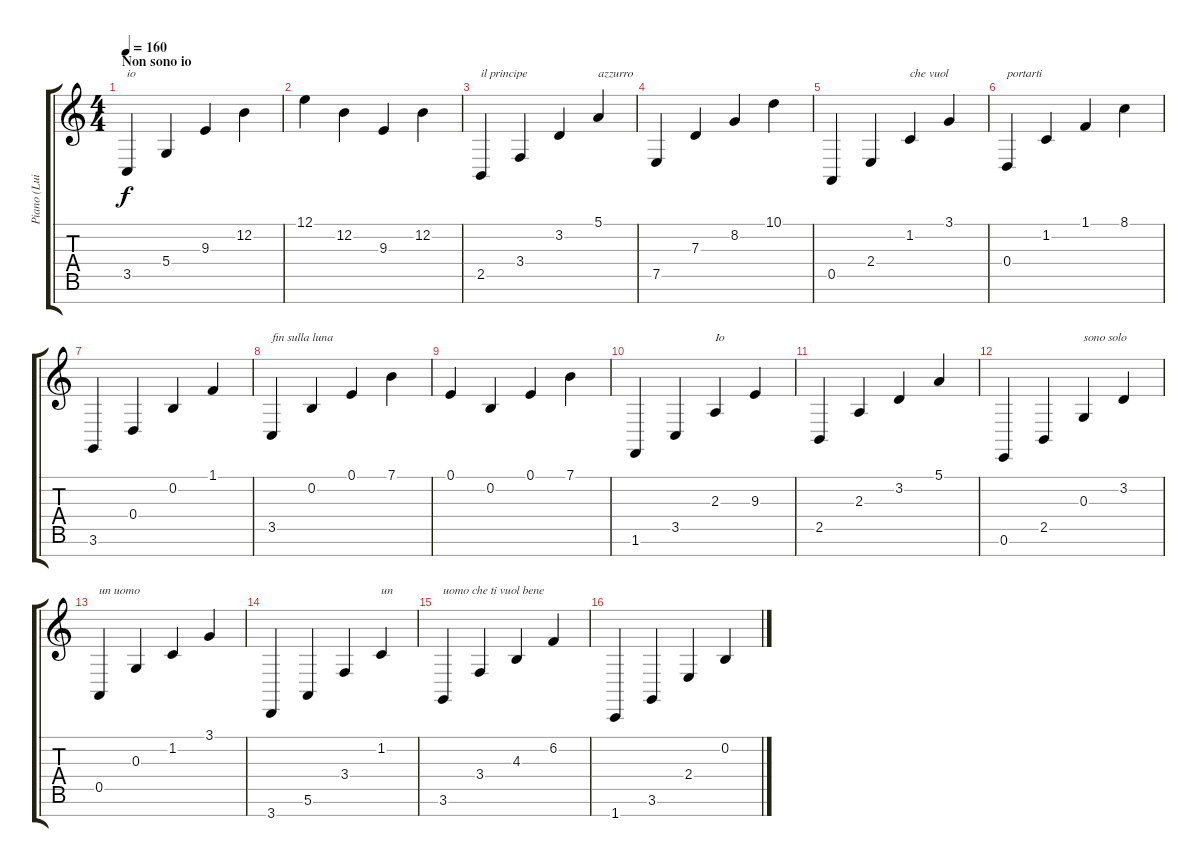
\track ("Piano (Luigi Tenco)" "Piano (Lui") {instrument acousticgrandpiano}
\staff {score tabs}
\tuning (E4 B3 G3 D3 A2 E2 B1) {hide}
\ts (4 4)
\section ("" "Non sono io")
\tempo 160
\clef g2
\ks c
3.5.4{txt "io" dy f} 5.4.4 9.3.4 12.2.4 |
12.1.4 12.2.4 9.3.4 12.2.4 |
2.5.4{txt "il principe"} 3.4.4 3.2.4 5.1.4{txt "azzurro"} |
7.5.4 7.3.4 8.2.4 10.1.4 |
0.5.4 2.4.4 1.2.4{txt "che vuol"} 3.1.4 |
0.4.4{txt "portarti"} 1.2.4 1.1.4 8.1.4 |
3.6.4 0.4.4 0.2.4 1.1.4 |
3.5.4{txt "fin sulla luna"} 0.2.4 0.1.4 7.1.4 |
0.1.4 0.2.4 0.1.4 7.1.4 |
1.6.4 3.5.4 2.3.4{txt "Io"} 9.3.4 |
2.5.4 2.3.4 3.2.4 5.1.4 |
0.6.4 2.5.4 0.3.4{txt "sono solo"} 3.2.4 |
0.5.4{txt "un uomo"} 0.3.4 1.2.4 3.1.4 |
3.7.4 5.6.4 3.4.4 1.2.4{txt "un"} |
3.6.4{txt "uomo che ti vuol bene"} 3.4.4 4.3.4 6.2.4 |
1.7.4 3.6.4 2.4.4 0.2.4
